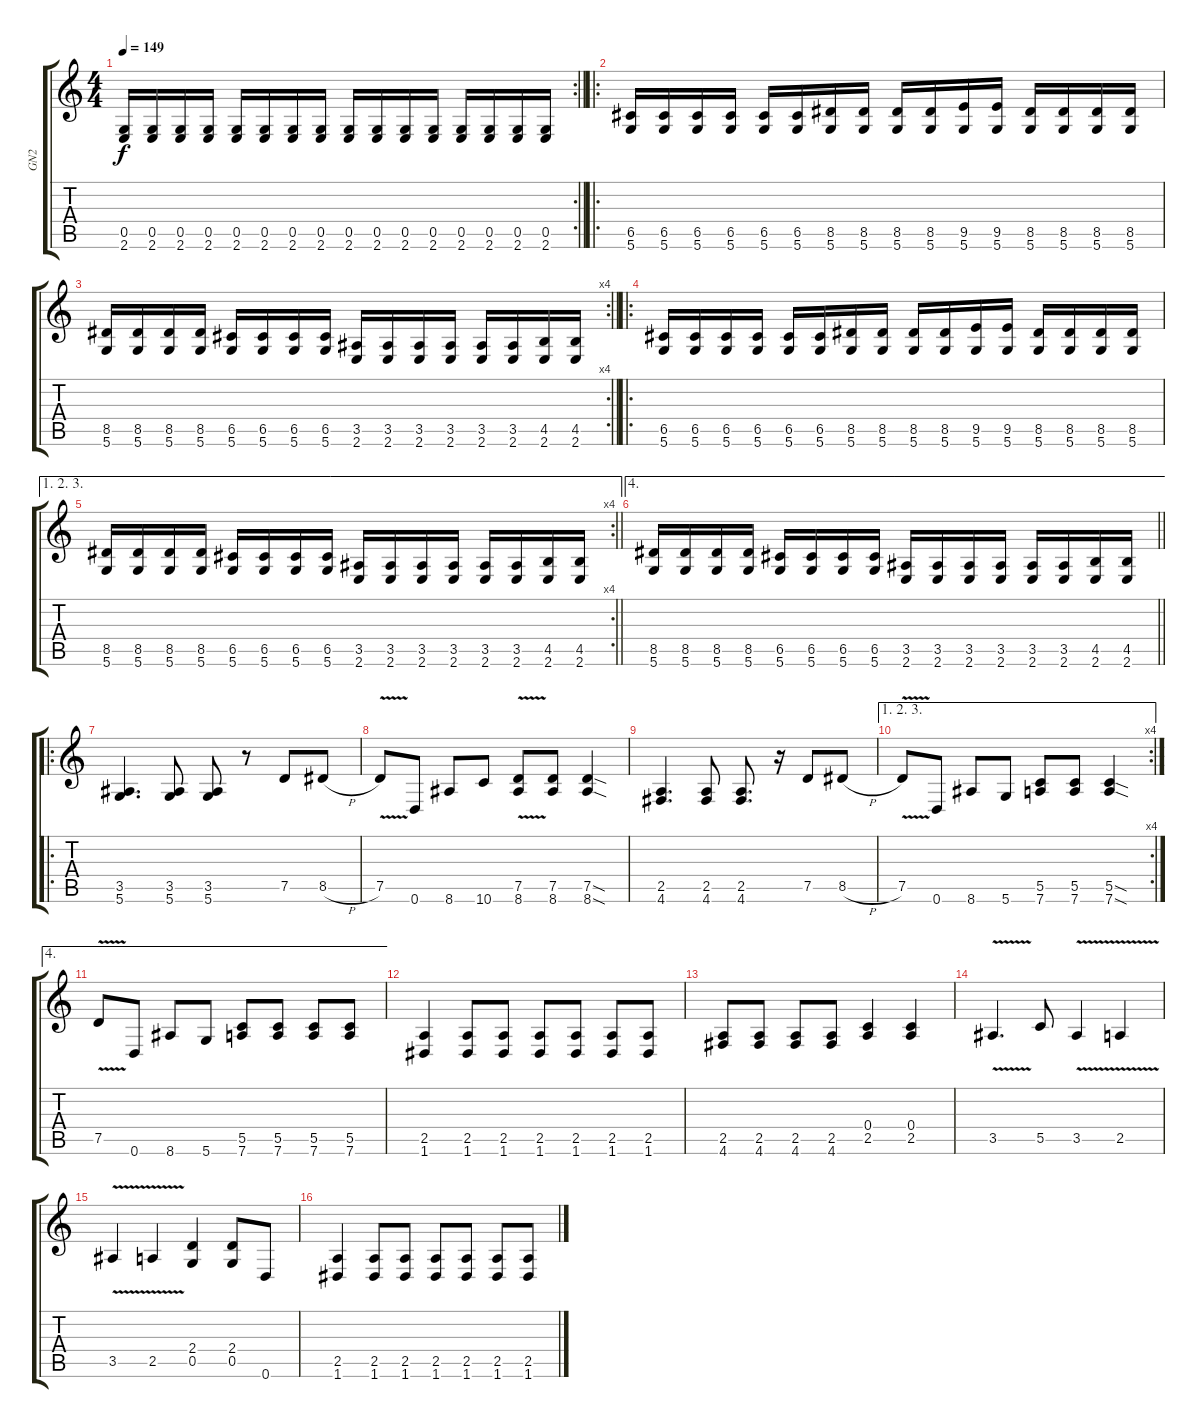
\track ("GN2" "GN2") {instrument overdrivenguitar}
\staff {score tabs}
\tuning (D4 A3 F3 C3 G2 D2) {hide}
\rc 2
\ts (4 4)
\tempo 149
\clef g2
\barLineRight lightlight
\ks c
(0.5 2.6).16{dy f} (0.5 2.6).16 (0.5 2.6).16 (0.5 2.6).16 (0.5 2.6).16 (0.5 2.6).16 (0.5 2.6).16 (0.5 2.6).16 (0.5 2.6).16 (0.5 2.6).16 (0.5 2.6).16 (0.5 2.6).16 (0.5 2.6).16 (0.5 2.6).16 (0.5 2.6).16 (0.5 2.6).16 |
\ro
(6.5 5.6).16 (6.5 5.6).16 (6.5 5.6).16 (6.5 5.6).16 (6.5 5.6).16 (6.5 5.6).16 (8.5 5.6).16 (8.5 5.6).16 (8.5 5.6).16 (8.5 5.6).16 (9.5 5.6).16 (9.5 5.6).16 (8.5 5.6).16 (8.5 5.6).16 (8.5 5.6).16 (8.5 5.6).16 |
\rc 4
\barLineRight lightlight
(8.5 5.6).16 (8.5 5.6).16 (8.5 5.6).16 (8.5 5.6).16 (6.5 5.6).16 (6.5 5.6).16 (6.5 5.6).16 (6.5 5.6).16 (3.5 2.6).16 (3.5 2.6).16 (3.5 2.6).16 (3.5 2.6).16 (3.5 2.6).16 (3.5 2.6).16 (4.5 2.6).16 (4.5 2.6).16 |
\ro
(6.5 5.6).16 (6.5 5.6).16 (6.5 5.6).16 (6.5 5.6).16 (6.5 5.6).16 (6.5 5.6).16 (8.5 5.6).16 (8.5 5.6).16 (8.5 5.6).16 (8.5 5.6).16 (9.5 5.6).16 (9.5 5.6).16 (8.5 5.6).16 (8.5 5.6).16 (8.5 5.6).16 (8.5 5.6).16 |
\ae (1 2 3)
\rc 4
\barLineRight lightlight
(8.5 5.6).16 (8.5 5.6).16 (8.5 5.6).16 (8.5 5.6).16 (6.5 5.6).16 (6.5 5.6).16 (6.5 5.6).16 (6.5 5.6).16 (3.5 2.6).16 (3.5 2.6).16 (3.5 2.6).16 (3.5 2.6).16 (3.5 2.6).16 (3.5 2.6).16 (4.5 2.6).16 (4.5 2.6).16 |
\ae 4
\barLineRight lightlight
(8.5 5.6).16 (8.5 5.6).16 (8.5 5.6).16 (8.5 5.6).16 (6.5 5.6).16 (6.5 5.6).16 (6.5 5.6).16 (6.5 5.6).16 (3.5 2.6).16 (3.5 2.6).16 (3.5 2.6).16 (3.5 2.6).16 (3.5 2.6).16 (3.5 2.6).16 (4.5 2.6).16 (4.5 2.6).16 |
\ro
(3.5 5.6).4{d} (3.5 5.6).8 (3.5 5.6).8 r.8 7.5.8 8.5{h}.8 |
7.5{v}.8 0.6.8 8.6.8 10.6.8 (7.5 8.6{v}).8 (7.5 8.6).8 (7.5{sod} 8.6{sod}).4 |
(2.5 4.6).4{d} (2.5 4.6).8 (2.5 4.6).8{d} r.16 7.5.8 8.5{h}.8 |
\ae (1 2 3)
\rc 4
7.5{v}.8 0.6.8 8.6.8 5.6.8 (5.5 7.6).8 (5.5 7.6).8 (5.5{sod} 7.6{sod}).4 |
\ae 4
7.5{v}.8 0.6.8 8.6.8 5.6.8 (5.5 7.6).8 (5.5 7.6).8 (5.5 7.6).8 (5.5 7.6).8 |
(2.5 1.6).4 (2.5 1.6).8 (2.5 1.6).8 (2.5 1.6).8 (2.5 1.6).8 (2.5 1.6).8 (2.5 1.6).8 |
(2.5 4.6).8 (2.5 4.6).8 (2.5 4.6).8 (2.5 4.6).8 (0.4 2.5).4 (0.4 2.5).4 |
3.5{v}.4{d} 5.5.8 3.5{v}.4 2.5{v}.4 |
3.5{v}.4 2.5{v}.4 (2.4 0.5).4 (2.4 0.5).8 0.6.8 |
(2.5 1.6).4 (2.5 1.6).8 (2.5 1.6).8 (2.5 1.6).8 (2.5 1.6).8 (2.5 1.6).8 (2.5 1.6).8
